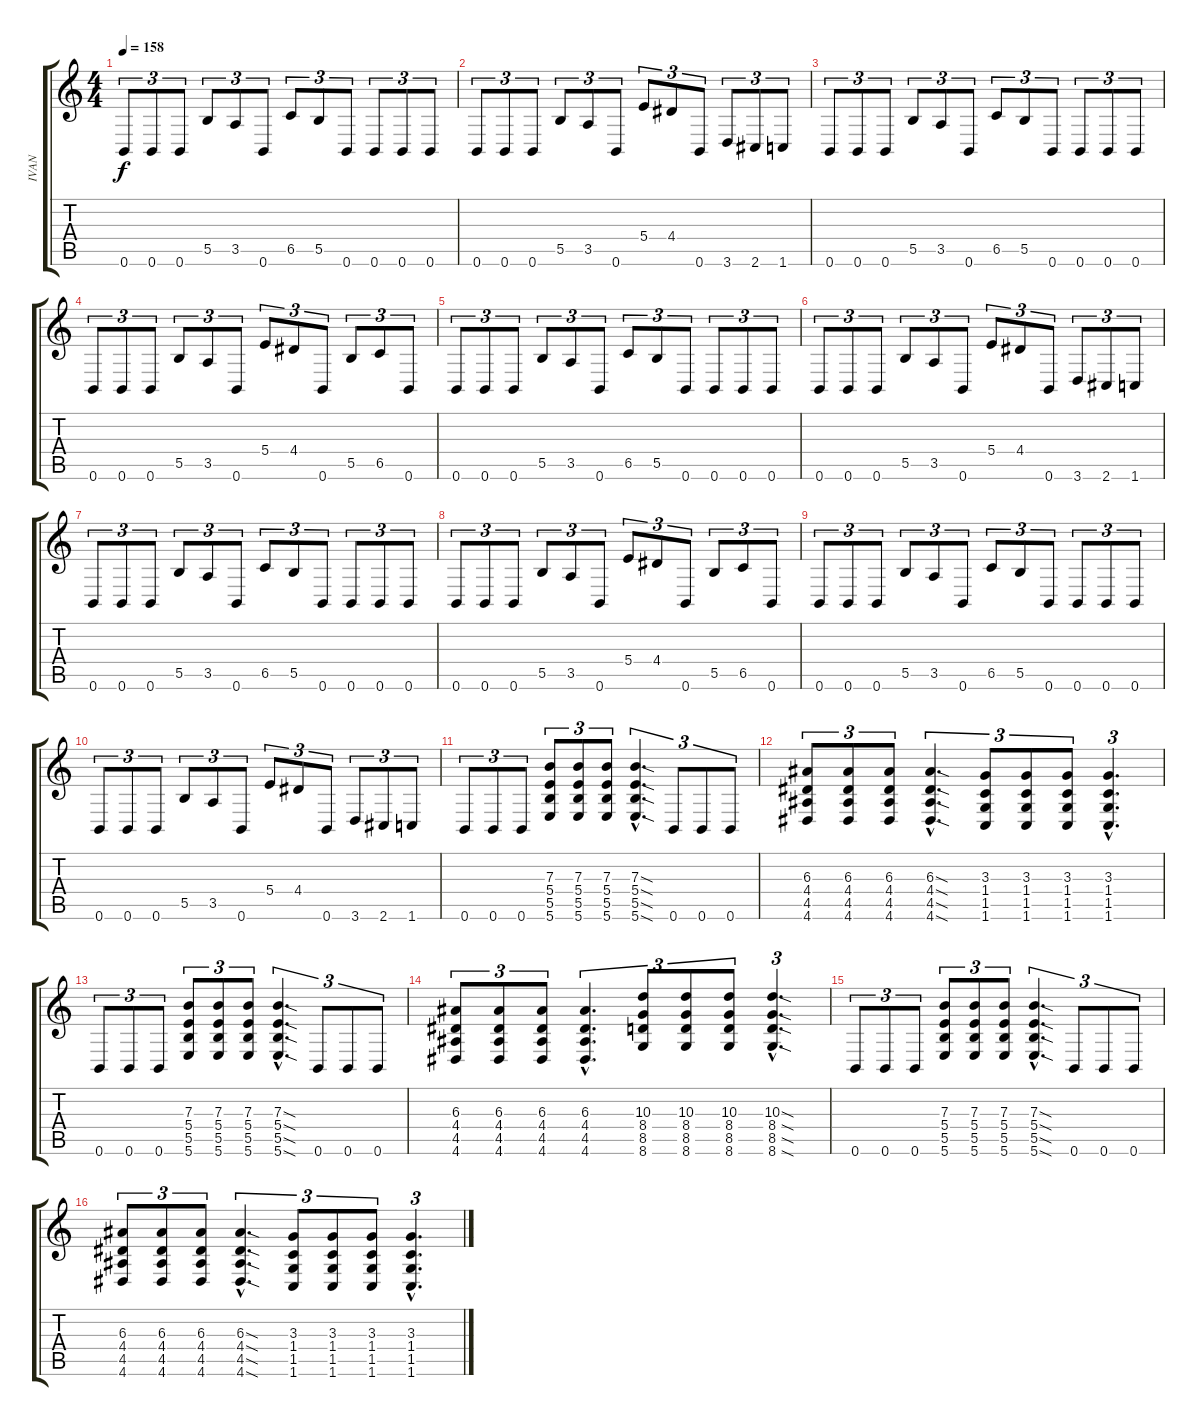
\track ("IVAN" "IVAN") {instrument distortionguitar}
\staff {score tabs}
\tuning (Db4 Ab3 E3 B2 Gb2 B1) {hide}
\ts (4 4)
\tempo 158
\clef g2
\ks c
0.6.8{tu (3 2) dy f} 0.6.8{tu (3 2)} 0.6.8{tu (3 2)} 5.5.8{tu (3 2)} 3.5.8{tu (3 2)} 0.6.8{tu (3 2)} 6.5.8{tu (3 2)} 5.5.8{tu (3 2)} 0.6.8{tu (3 2)} 0.6.8{tu (3 2)} 0.6.8{tu (3 2)} 0.6.8{tu (3 2)} |
0.6.8{tu (3 2)} 0.6.8{tu (3 2)} 0.6.8{tu (3 2)} 5.5.8{tu (3 2)} 3.5.8{tu (3 2)} 0.6.8{tu (3 2)} 5.4.8{tu (3 2)} 4.4.8{tu (3 2)} 0.6.8{tu (3 2)} 3.6.8{tu (3 2)} 2.6.8{tu (3 2)} 1.6.8{tu (3 2)} |
0.6.8{tu (3 2)} 0.6.8{tu (3 2)} 0.6.8{tu (3 2)} 5.5.8{tu (3 2)} 3.5.8{tu (3 2)} 0.6.8{tu (3 2)} 6.5.8{tu (3 2)} 5.5.8{tu (3 2)} 0.6.8{tu (3 2)} 0.6.8{tu (3 2)} 0.6.8{tu (3 2)} 0.6.8{tu (3 2)} |
0.6.8{tu (3 2)} 0.6.8{tu (3 2)} 0.6.8{tu (3 2)} 5.5.8{tu (3 2)} 3.5.8{tu (3 2)} 0.6.8{tu (3 2)} 5.4.8{tu (3 2)} 4.4.8{tu (3 2)} 0.6.8{tu (3 2)} 5.5.8{tu (3 2)} 6.5.8{tu (3 2)} 0.6.8{tu (3 2)} |
0.6.8{tu (3 2)} 0.6.8{tu (3 2)} 0.6.8{tu (3 2)} 5.5.8{tu (3 2)} 3.5.8{tu (3 2)} 0.6.8{tu (3 2)} 6.5.8{tu (3 2)} 5.5.8{tu (3 2)} 0.6.8{tu (3 2)} 0.6.8{tu (3 2)} 0.6.8{tu (3 2)} 0.6.8{tu (3 2)} |
0.6.8{tu (3 2)} 0.6.8{tu (3 2)} 0.6.8{tu (3 2)} 5.5.8{tu (3 2)} 3.5.8{tu (3 2)} 0.6.8{tu (3 2)} 5.4.8{tu (3 2)} 4.4.8{tu (3 2)} 0.6.8{tu (3 2)} 3.6.8{tu (3 2)} 2.6.8{tu (3 2)} 1.6.8{tu (3 2)} |
0.6.8{tu (3 2)} 0.6.8{tu (3 2)} 0.6.8{tu (3 2)} 5.5.8{tu (3 2)} 3.5.8{tu (3 2)} 0.6.8{tu (3 2)} 6.5.8{tu (3 2)} 5.5.8{tu (3 2)} 0.6.8{tu (3 2)} 0.6.8{tu (3 2)} 0.6.8{tu (3 2)} 0.6.8{tu (3 2)} |
0.6.8{tu (3 2)} 0.6.8{tu (3 2)} 0.6.8{tu (3 2)} 5.5.8{tu (3 2)} 3.5.8{tu (3 2)} 0.6.8{tu (3 2)} 5.4.8{tu (3 2)} 4.4.8{tu (3 2)} 0.6.8{tu (3 2)} 5.5.8{tu (3 2)} 6.5.8{tu (3 2)} 0.6.8{tu (3 2)} |
0.6.8{tu (3 2)} 0.6.8{tu (3 2)} 0.6.8{tu (3 2)} 5.5.8{tu (3 2)} 3.5.8{tu (3 2)} 0.6.8{tu (3 2)} 6.5.8{tu (3 2)} 5.5.8{tu (3 2)} 0.6.8{tu (3 2)} 0.6.8{tu (3 2)} 0.6.8{tu (3 2)} 0.6.8{tu (3 2)} |
0.6.8{tu (3 2)} 0.6.8{tu (3 2)} 0.6.8{tu (3 2)} 5.5.8{tu (3 2)} 3.5.8{tu (3 2)} 0.6.8{tu (3 2)} 5.4.8{tu (3 2)} 4.4.8{tu (3 2)} 0.6.8{tu (3 2)} 3.6.8{tu (3 2)} 2.6.8{tu (3 2)} 1.6.8{tu (3 2)} |
0.6.8{tu (3 2)} 0.6.8{tu (3 2)} 0.6.8{tu (3 2)} (7.3 5.4 5.5 5.6).8{tu (3 2)} (7.3 5.4 5.5 5.6).8{tu (3 2)} (7.3 5.4 5.5 5.6).8{tu (3 2)} (7.3{sod hac} 5.4{sod hac} 5.5{sod hac} 5.6{sod hac}).4{d tu (3 2)} 0.6.8{tu (3 2)} 0.6.8{tu (3 2)} 0.6.8{tu (3 2)} |
(6.3 4.4 4.5 4.6).8{tu (3 2)} (6.3 4.4 4.5 4.6).8{tu (3 2)} (6.3 4.4 4.5 4.6).8{tu (3 2)} (6.3{sod hac} 4.4{sod hac} 4.5{sod hac} 4.6{sod hac}).4{d tu (3 2)} (3.3 1.4 1.5 1.6).8{tu (3 2)} (3.3 1.4 1.5 1.6).8{tu (3 2)} (3.3 1.4 1.5 1.6).8{tu (3 2)} (3.3{hac} 1.4{hac} 1.5{hac} 1.6{hac}).4{d tu (3 2)} |
0.6.8{tu (3 2)} 0.6.8{tu (3 2)} 0.6.8{tu (3 2)} (7.3 5.4 5.5 5.6).8{tu (3 2)} (7.3 5.4 5.5 5.6).8{tu (3 2)} (7.3 5.4 5.5 5.6).8{tu (3 2)} (7.3{sod hac} 5.4{sod hac} 5.5{sod hac} 5.6{sod hac}).4{d tu (3 2)} 0.6.8{tu (3 2)} 0.6.8{tu (3 2)} 0.6.8{tu (3 2)} |
(6.3 4.4 4.5 4.6).8{tu (3 2)} (6.3 4.4 4.5 4.6).8{tu (3 2)} (6.3 4.4 4.5 4.6).8{tu (3 2)} (6.3{hac} 4.4{hac} 4.5{hac} 4.6{hac}).4{d tu (3 2)} (10.3 8.4 8.5 8.6).8{tu (3 2)} (10.3 8.4 8.5 8.6).8{tu (3 2)} (10.3 8.4 8.5 8.6).8{tu (3 2)} (10.3{sod hac} 8.4{sod hac} 8.5{sod hac} 8.6{sod hac}).4{d tu (3 2)} |
0.6.8{tu (3 2)} 0.6.8{tu (3 2)} 0.6.8{tu (3 2)} (7.3 5.4 5.5 5.6).8{tu (3 2)} (7.3 5.4 5.5 5.6).8{tu (3 2)} (7.3 5.4 5.5 5.6).8{tu (3 2)} (7.3{sod hac} 5.4{sod hac} 5.5{sod hac} 5.6{sod hac}).4{d tu (3 2)} 0.6.8{tu (3 2)} 0.6.8{tu (3 2)} 0.6.8{tu (3 2)} |
(6.3 4.4 4.5 4.6).8{tu (3 2)} (6.3 4.4 4.5 4.6).8{tu (3 2)} (6.3 4.4 4.5 4.6).8{tu (3 2)} (6.3{sod hac} 4.4{sod hac} 4.5{sod hac} 4.6{sod hac}).4{d tu (3 2)} (3.3 1.4 1.5 1.6).8{tu (3 2)} (3.3 1.4 1.5 1.6).8{tu (3 2)} (3.3 1.4 1.5 1.6).8{tu (3 2)} (3.3{hac} 1.4{hac} 1.5{hac} 1.6{hac}).4{d tu (3 2)}
